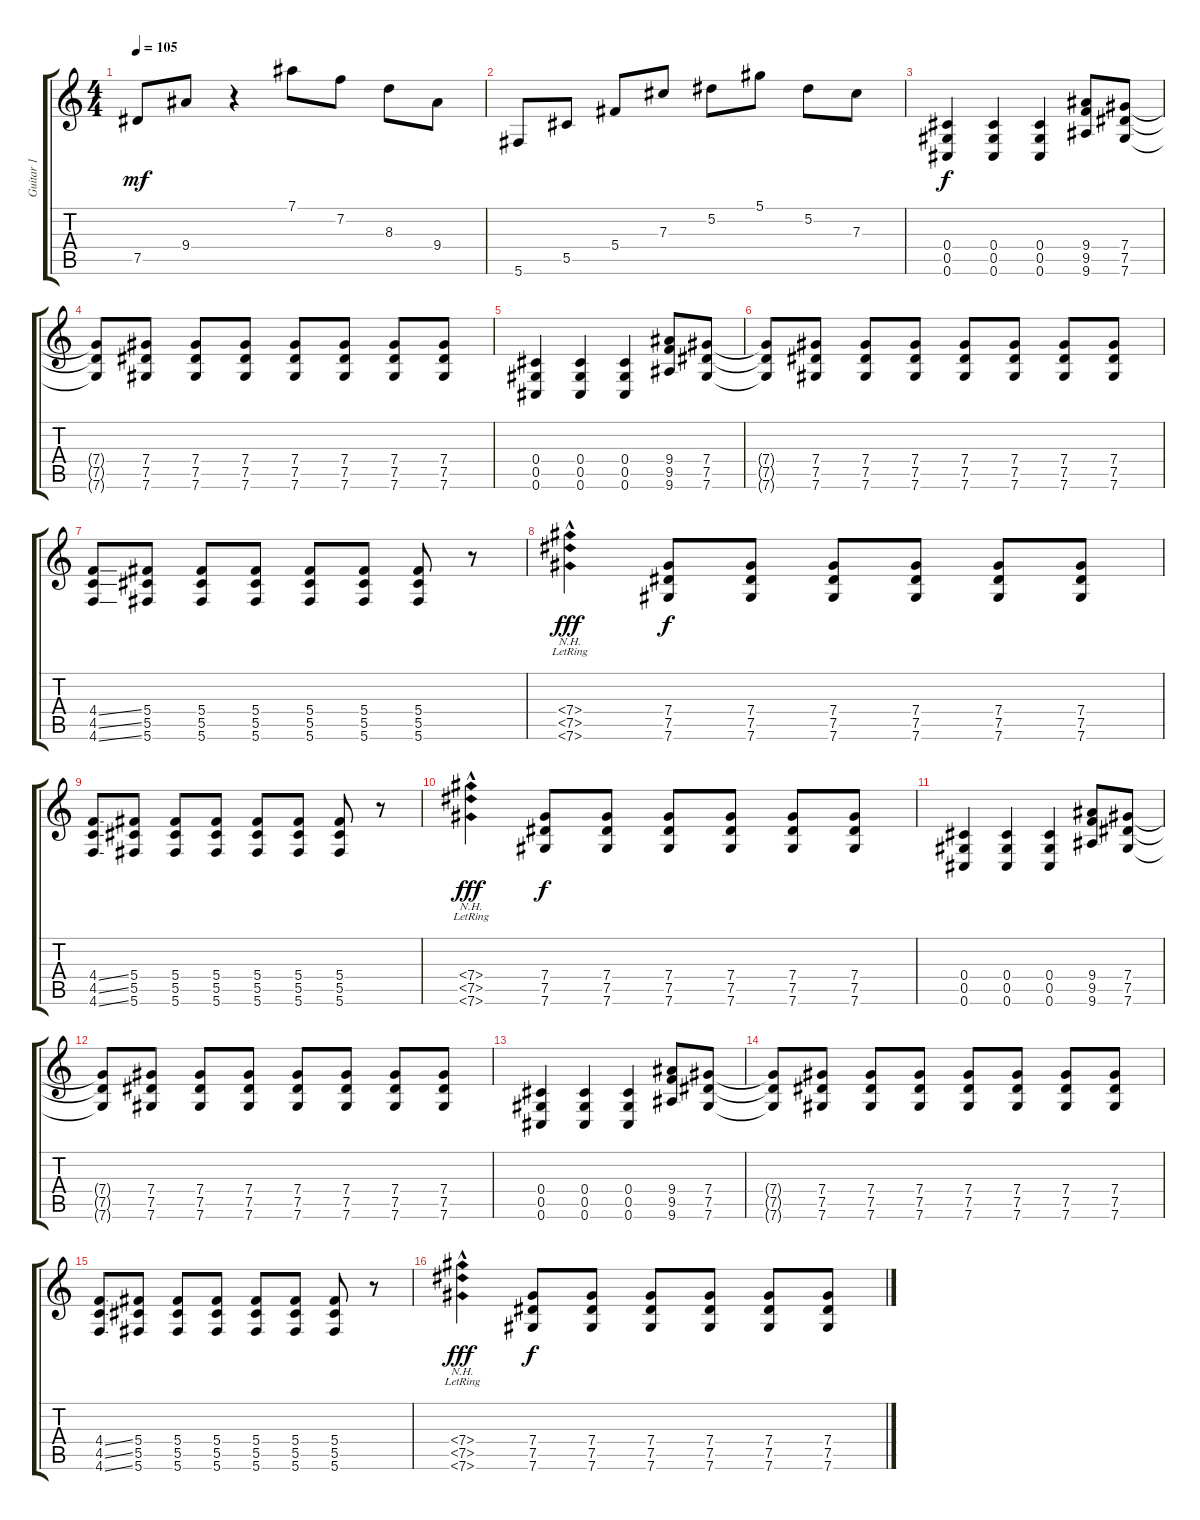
\track ("Guitar 1" "Guitar 1") {instrument acousticguitarsteel}
\staff {score tabs}
\tuning (Eb4 Bb3 Gb3 Db3 Ab2 Db2) {hide}
\ts (4 4)
\tempo 105
\clef g2
\ks c
7.5.8{dy mf} 9.4.8 r.4 7.1.8 7.2.8 8.3.8 9.4.8 |
5.6.8 5.5.8 5.4.8 7.3.8 5.2.8 5.1.8 5.2.8 7.3.8 |
(0.4 0.5 0.6).4{dy f instrument distortionguitar} (0.4 0.5 0.6).4 (0.4 0.5 0.6).4 (9.4 9.5 9.6).8 (7.4 7.5 7.6).8 |
(7.4{t} 7.5{t} 7.6{t}).8 (7.4 7.5 7.6).8 (7.4 7.5 7.6).8 (7.4 7.5 7.6).8 (7.4 7.5 7.6).8 (7.4 7.5 7.6).8 (7.4 7.5 7.6).8 (7.4 7.5 7.6).8 |
(0.4 0.5 0.6).4 (0.4 0.5 0.6).4 (0.4 0.5 0.6).4 (9.4 9.5 9.6).8 (7.4 7.5 7.6).8 |
(7.4{t} 7.5{t} 7.6{t}).8 (7.4 7.5 7.6).8 (7.4 7.5 7.6).8 (7.4 7.5 7.6).8 (7.4 7.5 7.6).8 (7.4 7.5 7.6).8 (7.4 7.5 7.6).8 (7.4 7.5 7.6).8 |
(4.4{ss} 4.5{ss} 4.6{ss}).8 (5.4 5.5 5.6).8 (5.4 5.5 5.6).8 (5.4 5.5 5.6).8 (5.4 5.5 5.6).8 (5.4 5.5 5.6).8 (5.4 5.5 5.6).8 r.8 |
(7.4{nh hac lr} 7.5{nh hac lr} 7.6{nh hac lr}).4{dy fff} (7.4 7.5 7.6).8{dy f} (7.4 7.5 7.6).8 (7.4 7.5 7.6).8 (7.4 7.5 7.6).8 (7.4 7.5 7.6).8 (7.4 7.5 7.6).8 |
(4.4{ss} 4.5{ss} 4.6{ss}).8 (5.4 5.5 5.6).8 (5.4 5.5 5.6).8 (5.4 5.5 5.6).8 (5.4 5.5 5.6).8 (5.4 5.5 5.6).8 (5.4 5.5 5.6).8 r.8 |
(7.4{nh hac lr} 7.5{nh hac lr} 7.6{nh hac lr}).4{dy fff} (7.4 7.5 7.6).8{dy f} (7.4 7.5 7.6).8 (7.4 7.5 7.6).8 (7.4 7.5 7.6).8 (7.4 7.5 7.6).8 (7.4 7.5 7.6).8 |
(0.4 0.5 0.6).4{instrument distortionguitar} (0.4 0.5 0.6).4 (0.4 0.5 0.6).4 (9.4 9.5 9.6).8 (7.4 7.5 7.6).8 |
(7.4{t} 7.5{t} 7.6{t}).8 (7.4 7.5 7.6).8 (7.4 7.5 7.6).8 (7.4 7.5 7.6).8 (7.4 7.5 7.6).8 (7.4 7.5 7.6).8 (7.4 7.5 7.6).8 (7.4 7.5 7.6).8 |
(0.4 0.5 0.6).4 (0.4 0.5 0.6).4 (0.4 0.5 0.6).4 (9.4 9.5 9.6).8 (7.4 7.5 7.6).8 |
(7.4{t} 7.5{t} 7.6{t}).8 (7.4 7.5 7.6).8 (7.4 7.5 7.6).8 (7.4 7.5 7.6).8 (7.4 7.5 7.6).8 (7.4 7.5 7.6).8 (7.4 7.5 7.6).8 (7.4 7.5 7.6).8 |
(4.4{ss} 4.5{ss} 4.6{ss}).8 (5.4 5.5 5.6).8 (5.4 5.5 5.6).8 (5.4 5.5 5.6).8 (5.4 5.5 5.6).8 (5.4 5.5 5.6).8 (5.4 5.5 5.6).8 r.8 |
(7.4{nh hac lr} 7.5{nh hac lr} 7.6{nh hac lr}).4{dy fff} (7.4 7.5 7.6).8{dy f} (7.4 7.5 7.6).8 (7.4 7.5 7.6).8 (7.4 7.5 7.6).8 (7.4 7.5 7.6).8 (7.4 7.5 7.6).8
